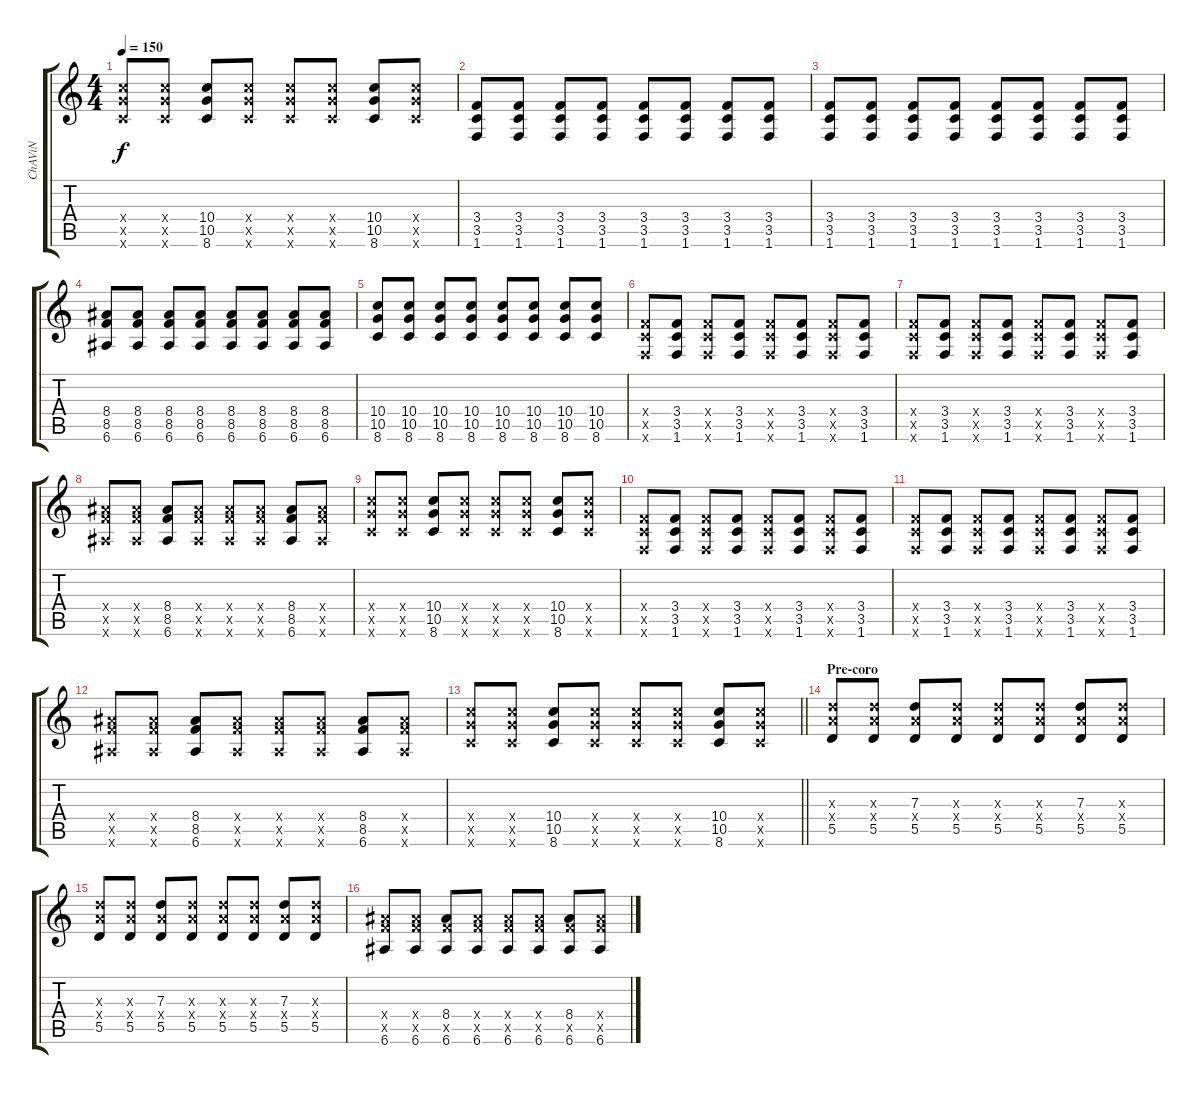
\track ("ChAViN" "ChAViN") {instrument distortionguitar}
\staff {score tabs}
\tuning (E4 B3 G3 D3 A2 E2) {hide}
\ts (4 4)
\tempo 150
\clef g2
\ks c
(10.4{x} 10.5{x} 8.6{x}).8{dy f} (10.4{x} 10.5{x} 8.6{x}).8 (10.4 10.5 8.6).8 (10.4{x} 10.5{x} 8.6{x}).8 (10.4{x} 10.5{x} 8.6{x}).8 (10.4{x} 10.5{x} 8.6{x}).8 (10.4 10.5 8.6).8 (10.4{x} 10.5{x} 8.6{x}).8 |
(3.4 3.5 1.6).8 (3.4 3.5 1.6).8 (3.4 3.5 1.6).8 (3.4 3.5 1.6).8 (3.4 3.5 1.6).8 (3.4 3.5 1.6).8 (3.4 3.5 1.6).8 (3.4 3.5 1.6).8 |
(3.4 3.5 1.6).8 (3.4 3.5 1.6).8 (3.4 3.5 1.6).8 (3.4 3.5 1.6).8 (3.4 3.5 1.6).8 (3.4 3.5 1.6).8 (3.4 3.5 1.6).8 (3.4 3.5 1.6).8 |
(8.4 8.5 6.6).8 (8.4 8.5 6.6).8 (8.4 8.5 6.6).8 (8.4 8.5 6.6).8 (8.4 8.5 6.6).8 (8.4 8.5 6.6).8 (8.4 8.5 6.6).8 (8.4 8.5 6.6).8 |
(10.4 10.5 8.6).8 (10.4 10.5 8.6).8 (10.4 10.5 8.6).8 (10.4 10.5 8.6).8 (10.4 10.5 8.6).8 (10.4 10.5 8.6).8 (10.4 10.5 8.6).8 (10.4 10.5 8.6).8 |
(3.4{x} 3.5{x} 1.6{x}).8 (3.4 3.5 1.6).8 (3.4{x} 3.5{x} 1.6{x}).8 (3.4 3.5 1.6).8 (3.4{x} 3.5{x} 1.6{x}).8 (3.4 3.5 1.6).8 (3.4{x} 3.5{x} 1.6{x}).8 (3.4 3.5 1.6).8 |
(3.4{x} 3.5{x} 1.6{x}).8 (3.4 3.5 1.6).8 (3.4{x} 3.5{x} 1.6{x}).8 (3.4 3.5 1.6).8 (3.4{x} 3.5{x} 1.6{x}).8 (3.4 3.5 1.6).8 (3.4{x} 3.5{x} 1.6{x}).8 (3.4 3.5 1.6).8 |
(8.4{x} 8.5{x} 6.6{x}).8 (8.4{x} 8.5{x} 6.6{x}).8 (8.4 8.5 6.6).8 (8.4{x} 8.5{x} 6.6{x}).8 (8.4{x} 8.5{x} 6.6{x}).8 (8.4{x} 8.5{x} 6.6{x}).8 (8.4 8.5 6.6).8 (8.4{x} 8.5{x} 6.6{x}).8 |
(10.4{x} 10.5{x} 8.6{x}).8 (10.4{x} 10.5{x} 8.6{x}).8 (10.4 10.5 8.6).8 (10.4{x} 10.5{x} 8.6{x}).8 (10.4{x} 10.5{x} 8.6{x}).8 (10.4{x} 10.5{x} 8.6{x}).8 (10.4 10.5 8.6).8 (10.4{x} 10.5{x} 8.6{x}).8 |
(3.4{x} 3.5{x} 1.6{x}).8 (3.4 3.5 1.6).8 (3.4{x} 3.5{x} 1.6{x}).8 (3.4 3.5 1.6).8 (3.4{x} 3.5{x} 1.6{x}).8 (3.4 3.5 1.6).8 (3.4{x} 3.5{x} 1.6{x}).8 (3.4 3.5 1.6).8 |
(3.4{x} 3.5{x} 1.6{x}).8 (3.4 3.5 1.6).8 (3.4{x} 3.5{x} 1.6{x}).8 (3.4 3.5 1.6).8 (3.4{x} 3.5{x} 1.6{x}).8 (3.4 3.5 1.6).8 (3.4{x} 3.5{x} 1.6{x}).8 (3.4 3.5 1.6).8 |
(8.4{x} 8.5{x} 6.6{x}).8 (8.4{x} 8.5{x} 6.6{x}).8 (8.4 8.5 6.6).8 (8.4{x} 8.5{x} 6.6{x}).8 (8.4{x} 8.5{x} 6.6{x}).8 (8.4{x} 8.5{x} 6.6{x}).8 (8.4 8.5 6.6).8 (8.4{x} 8.5{x} 6.6{x}).8 |
\barLineRight lightlight
(10.4{x} 10.5{x} 8.6{x}).8 (10.4{x} 10.5{x} 8.6{x}).8 (10.4 10.5 8.6).8 (10.4{x} 10.5{x} 8.6{x}).8 (10.4{x} 10.5{x} 8.6{x}).8 (10.4{x} 10.5{x} 8.6{x}).8 (10.4 10.5 8.6).8 (10.4{x} 10.5{x} 8.6{x}).8 |
\section ("" "Pre-coro")
(7.3{x} 7.4{x} 5.5).8 (7.3{x} 7.4{x} 5.5).8 (7.3 7.4{x} 5.5).8 (7.3{x} 7.4{x} 5.5).8 (7.3{x} 7.4{x} 5.5).8 (7.3{x} 7.4{x} 5.5).8 (7.3 7.4{x} 5.5).8 (7.3{x} 7.4{x} 5.5).8 |
(7.3{x} 7.4{x} 5.5).8 (7.3{x} 7.4{x} 5.5).8 (7.3 7.4{x} 5.5).8 (7.3{x} 7.4{x} 5.5).8 (7.3{x} 7.4{x} 5.5).8 (7.3{x} 7.4{x} 5.5).8 (7.3 7.4{x} 5.5).8 (7.3{x} 7.4{x} 5.5).8 |
(8.4{x} 8.5{x} 6.6).8 (8.4{x} 8.5{x} 6.6).8 (8.4 8.5{x} 6.6).8 (8.4{x} 8.5{x} 6.6).8 (8.4{x} 8.5{x} 6.6).8 (8.4{x} 8.5{x} 6.6).8 (8.4 8.5{x} 6.6).8 (8.4{x} 8.5{x} 6.6).8
